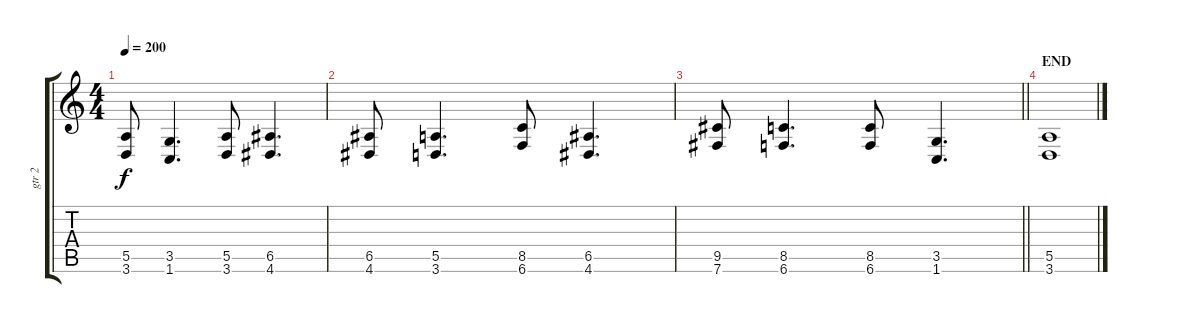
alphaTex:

\track ("gtr 2" "gtr 2") {instrument overdrivenguitar}
\staff {score tabs}
\tuning (B3 Gb3 D3 A2 E2 B1) {hide}
\ts (4 4)
\tempo 200
\clef g2
\ks c
(5.5 3.6).8{dy f} (3.5 1.6).4{d} (5.5 3.6).8 (6.5 4.6).4{d} |
(6.5 4.6).8 (5.5 3.6).4{d} (8.5 6.6).8 (6.5 4.6).4{d} |
\barLineRight lightlight
(9.5 7.6).8 (8.5 6.6).4{d} (8.5 6.6).8 (3.5 1.6).4{d} |
\section ("" "END")
(5.5 3.6).1
